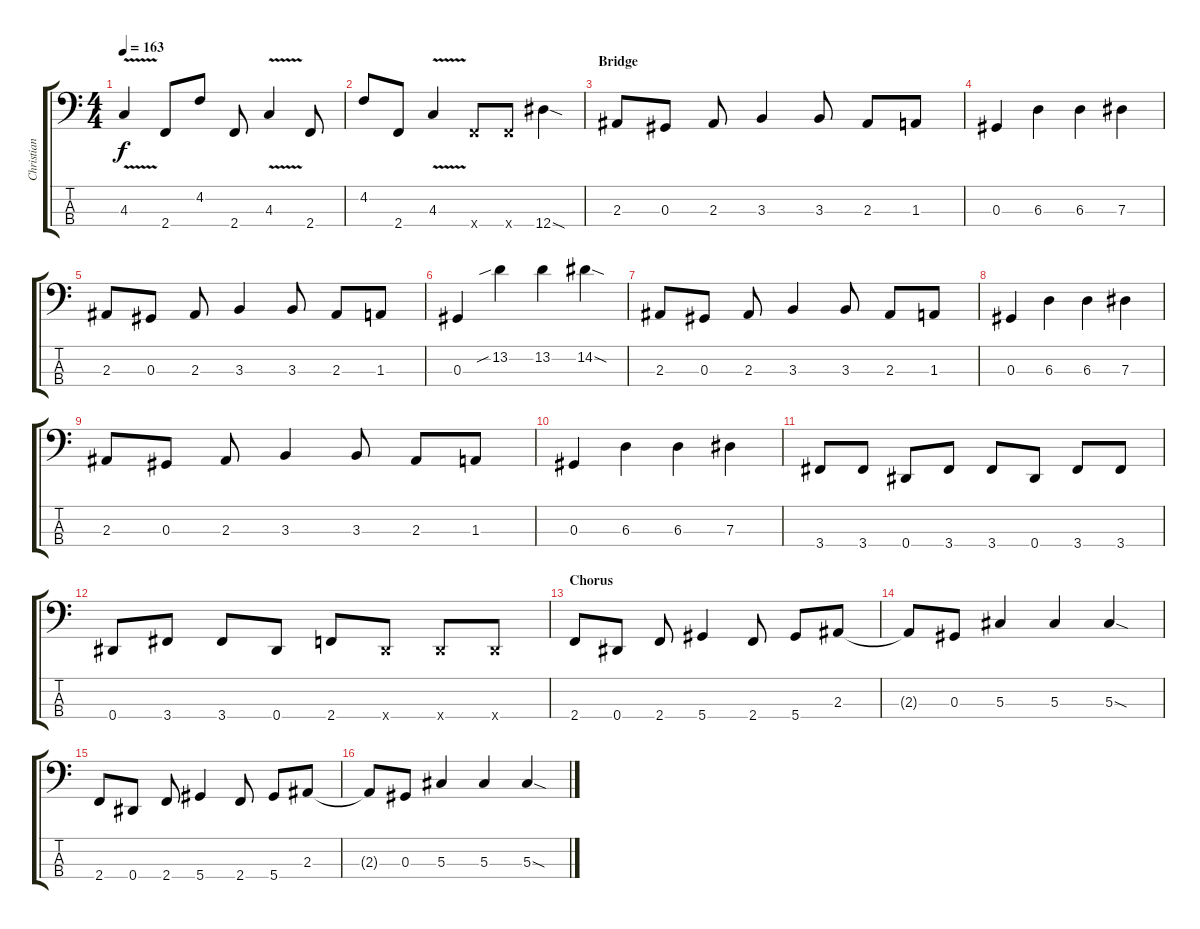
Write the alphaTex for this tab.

\track ("Christian Grönlund" "Christian ") {instrument electricbasspick}
\staff {score tabs}
\tuning (Gb2 Db2 Ab1 Eb1) {hide}
\ts (4 4)
\tempo 163
\clef f4
\ks c
4.3{v}.4{dy f} 2.4.8 4.2.8 2.4.8 4.3{v}.4 2.4.8 |
4.2.8 2.4.8 4.3{v}.4 2.4{x}.8 2.4{x}.8 12.4{sod}.4 |
\section ("" "Bridge")
2.3.8 0.3.8 2.3.8 3.3.4 3.3.8 2.3.8 1.3.8 |
0.3.4 6.3.4 6.3.4 7.3.4 |
2.3.8 0.3.8 2.3.8 3.3.4 3.3.8 2.3.8 1.3.8 |
0.3.4 13.2{sib}.4 13.2.4 14.2{sod}.4 |
2.3.8 0.3.8 2.3.8 3.3.4 3.3.8 2.3.8 1.3.8 |
0.3.4 6.3.4 6.3.4 7.3.4 |
2.3.8 0.3.8 2.3.8 3.3.4 3.3.8 2.3.8 1.3.8 |
0.3.4 6.3.4 6.3.4 7.3.4 |
3.4.8 3.4.8 0.4.8 3.4.8 3.4.8 0.4.8 3.4.8 3.4.8 |
0.4.8 3.4.8 3.4.8 0.4.8 2.4.8 0.4{x}.8 0.4{x}.8 0.4{x}.8 |
\section ("" "Chorus")
2.4.8 0.4.8 2.4.8 5.4.4 2.4.8 5.4.8 2.3.8 |
2.3{t}.8 0.3.8 5.3.4 5.3.4 5.3{sod}.4 |
2.4.8 0.4.8 2.4.8 5.4.4 2.4.8 5.4.8 2.3.8 |
2.3{t}.8 0.3.8 5.3.4 5.3.4 5.3{sod}.4
